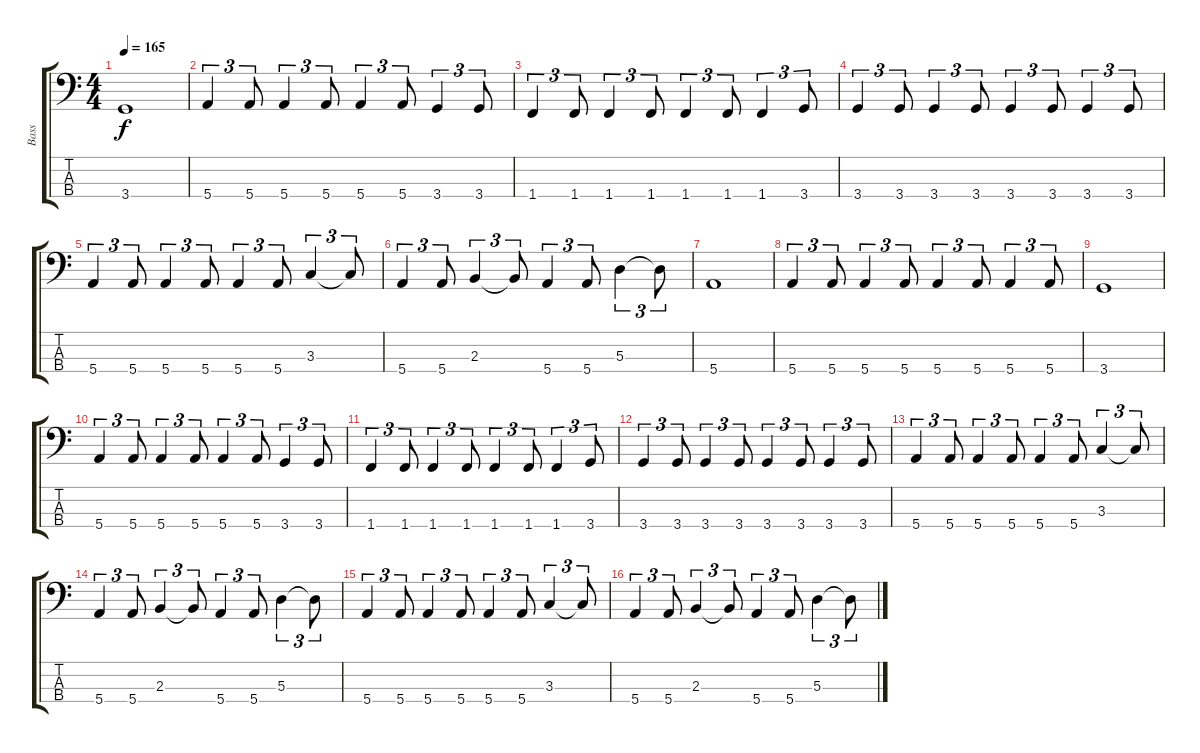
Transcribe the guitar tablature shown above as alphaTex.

\track ("Bass" "Bass") {instrument electricbassfinger}
\staff {score tabs}
\tuning (G2 D2 A1 E1) {hide}
\ts (4 4)
\tempo 165
\clef f4
\ks c
3.4.1{dy f} |
5.4.4{tu (3 2)} 5.4.8{tu (3 2)} 5.4.4{tu (3 2)} 5.4.8{tu (3 2)} 5.4.4{tu (3 2)} 5.4.8{tu (3 2)} 3.4.4{tu (3 2)} 3.4.8{tu (3 2)} |
1.4.4{tu (3 2)} 1.4.8{tu (3 2)} 1.4.4{tu (3 2)} 1.4.8{tu (3 2)} 1.4.4{tu (3 2)} 1.4.8{tu (3 2)} 1.4.4{tu (3 2)} 3.4.8{tu (3 2)} |
3.4.4{tu (3 2)} 3.4.8{tu (3 2)} 3.4.4{tu (3 2)} 3.4.8{tu (3 2)} 3.4.4{tu (3 2)} 3.4.8{tu (3 2)} 3.4.4{tu (3 2)} 3.4.8{tu (3 2)} |
5.4.4{tu (3 2)} 5.4.8{tu (3 2)} 5.4.4{tu (3 2)} 5.4.8{tu (3 2)} 5.4.4{tu (3 2)} 5.4.8{tu (3 2)} 3.3.4{tu (3 2)} 3.3{t}.8{tu (3 2)} |
5.4.4{tu (3 2)} 5.4.8{tu (3 2)} 2.3.4{tu (3 2)} 2.3{t}.8{tu (3 2)} 5.4.4{tu (3 2)} 5.4.8{tu (3 2)} 5.3.4{tu (3 2)} 5.3{t}.8{tu (3 2)} |
5.4.1 |
5.4.4{tu (3 2)} 5.4.8{tu (3 2)} 5.4.4{tu (3 2)} 5.4.8{tu (3 2)} 5.4.4{tu (3 2)} 5.4.8{tu (3 2)} 5.4.4{tu (3 2)} 5.4.8{tu (3 2)} |
3.4.1 |
5.4.4{tu (3 2)} 5.4.8{tu (3 2)} 5.4.4{tu (3 2)} 5.4.8{tu (3 2)} 5.4.4{tu (3 2)} 5.4.8{tu (3 2)} 3.4.4{tu (3 2)} 3.4.8{tu (3 2)} |
1.4.4{tu (3 2)} 1.4.8{tu (3 2)} 1.4.4{tu (3 2)} 1.4.8{tu (3 2)} 1.4.4{tu (3 2)} 1.4.8{tu (3 2)} 1.4.4{tu (3 2)} 3.4.8{tu (3 2)} |
3.4.4{tu (3 2)} 3.4.8{tu (3 2)} 3.4.4{tu (3 2)} 3.4.8{tu (3 2)} 3.4.4{tu (3 2)} 3.4.8{tu (3 2)} 3.4.4{tu (3 2)} 3.4.8{tu (3 2)} |
5.4.4{tu (3 2)} 5.4.8{tu (3 2)} 5.4.4{tu (3 2)} 5.4.8{tu (3 2)} 5.4.4{tu (3 2)} 5.4.8{tu (3 2)} 3.3.4{tu (3 2)} 3.3{t}.8{tu (3 2)} |
5.4.4{tu (3 2)} 5.4.8{tu (3 2)} 2.3.4{tu (3 2)} 2.3{t}.8{tu (3 2)} 5.4.4{tu (3 2)} 5.4.8{tu (3 2)} 5.3.4{tu (3 2)} 5.3{t}.8{tu (3 2)} |
5.4.4{tu (3 2)} 5.4.8{tu (3 2)} 5.4.4{tu (3 2)} 5.4.8{tu (3 2)} 5.4.4{tu (3 2)} 5.4.8{tu (3 2)} 3.3.4{tu (3 2)} 3.3{t}.8{tu (3 2)} |
5.4.4{tu (3 2)} 5.4.8{tu (3 2)} 2.3.4{tu (3 2)} 2.3{t}.8{tu (3 2)} 5.4.4{tu (3 2)} 5.4.8{tu (3 2)} 5.3.4{tu (3 2)} 5.3{t}.8{tu (3 2)}
